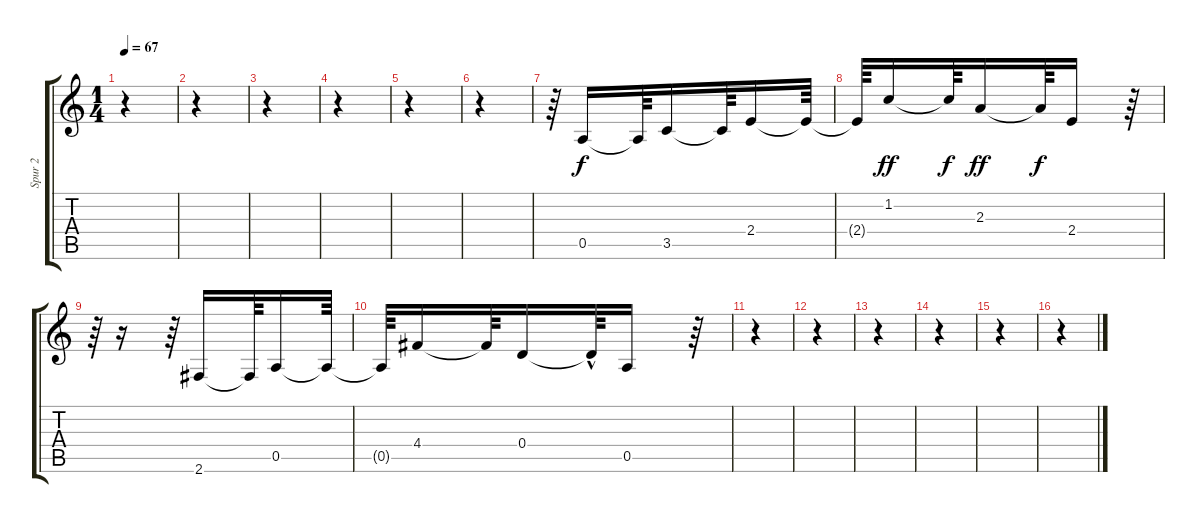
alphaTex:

\track ("Spur 2" "Spur 2") {instrument acousticguitarnylon}
\staff {score tabs}
\tuning (E4 B3 G3 D3 A2 E2) {hide}
\ts (1 4)
\tempo 67
\clef g2
\ks c
r.4{dy f} |
r.4 |
r.4 |
r.4 |
r.4 |
r.4 |
r.64 0.5.16 0.5{t}.64 3.5.16 3.5{t}.64 2.4.16 2.4{t}.64 |
2.4{t}.64 1.2.16{dy ff} 1.2{t}.64{dy f} 2.3.16{dy ff} 2.3{t}.64{dy f} 2.4.16 r.64 |
r.64 r.16 r.64 2.6.16 2.6{t}.64 0.5.16 0.5{t}.64 |
0.5{t}.64 4.4.16 4.4{t}.64 0.4.16 0.4{hac t}.64 0.5.16 r.64 |
r.4 |
r.4 |
r.4 |
r.4 |
r.4 |
r.4
